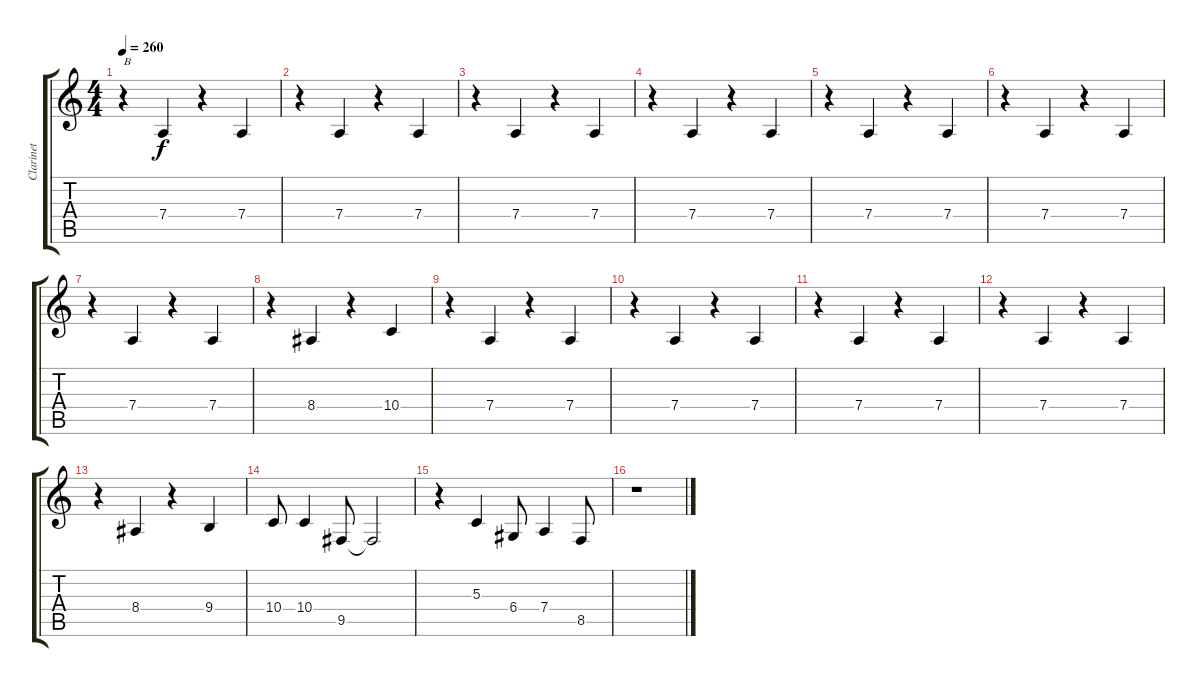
\track ("Clarinet" "Clarinet") {instrument clarinet}
\staff {score tabs}
\tuning (E4 B3 G3 D3 A2 E2) {hide}
\ts (4 4)
\tempo 260
\clef g2
\ks c
r.4{txt "B" dy f} 7.4.4 r.4 7.4.4 |
r.4 7.4.4 r.4 7.4.4 |
r.4 7.4.4 r.4 7.4.4 |
r.4 7.4.4 r.4 7.4.4 |
r.4 7.4.4 r.4 7.4.4 |
r.4 7.4.4 r.4 7.4.4 |
r.4 7.4.4 r.4 7.4.4 |
r.4 8.4.4 r.4 10.4.4 |
r.4 7.4.4 r.4 7.4.4 |
r.4 7.4.4 r.4 7.4.4 |
r.4 7.4.4 r.4 7.4.4 |
r.4 7.4.4 r.4 7.4.4 |
r.4 8.4.4 r.4 9.4.4 |
10.4.8 10.4.4 9.5.8 9.5{t}.2 |
r.4 5.3.4 6.4.8 7.4.4 8.5.8 |
r.1
